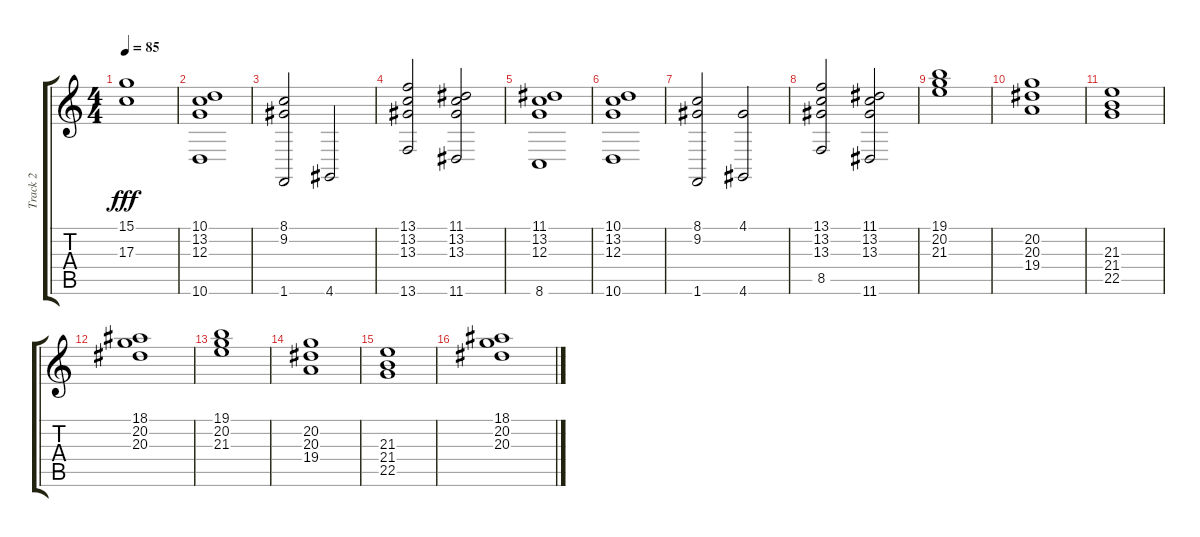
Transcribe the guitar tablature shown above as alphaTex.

\track ("Track 2" "Track 2") {instrument stringensemble2}
\staff {score tabs}
\tuning (E4 B3 G3 D3 A2 E2) {hide}
\ts (4 4)
\tempo 85
\clef g2
\ks c
(15.1 17.3).1{dy fff} |
(10.1 13.2 12.3 10.6).1 |
(8.1 9.2 1.6).2 4.6.2 |
(13.1 13.2 13.3 13.6).2 (11.1 13.2 13.3 11.6).2 |
(11.1 13.2 12.3 8.6).1 |
(10.1 13.2 12.3 10.6).1 |
(8.1 9.2 1.6).2 (4.1 4.6).2 |
(13.1 13.2 13.3 8.5).2 (11.1 13.2 13.3 11.6).2 |
(19.1 20.2 21.3).1 |
(20.2 20.3 19.4).1 |
(21.3 21.4 22.5).1 |
(18.1 20.2 20.3).1 |
(19.1 20.2 21.3).1 |
(20.2 20.3 19.4).1 |
(21.3 21.4 22.5).1 |
(18.1 20.2 20.3).1
